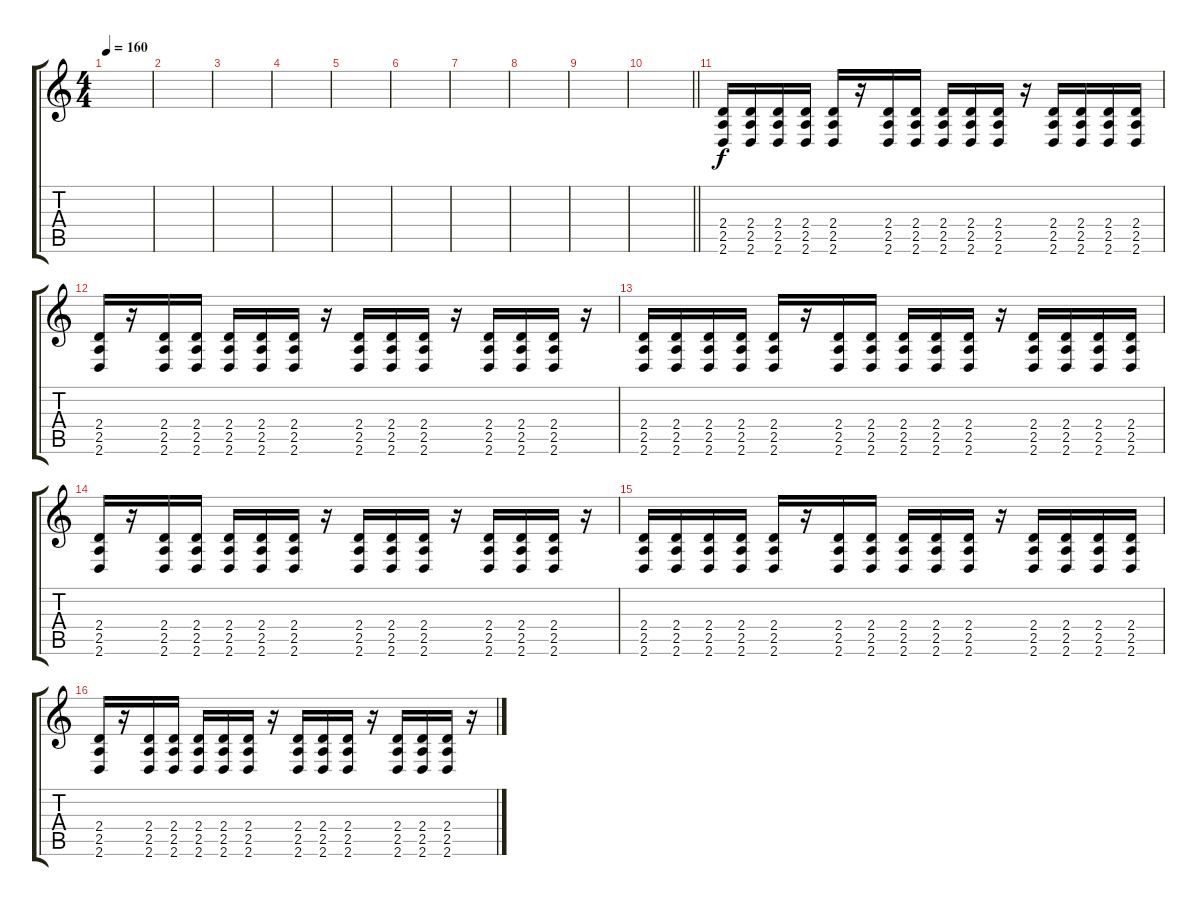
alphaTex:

\track "" {instrument distortionguitar}
\staff {score tabs}
\tuning (D4 A3 F3 C3 G2 C2) {hide}
\ts (4 4)
\tempo 160
\clef g2
\ks c
|
|
|
|
|
|
|
|
|
\barLineRight lightlight
|
(2.4 2.5 2.6).16 (2.4 2.5 2.6).16 (2.4 2.5 2.6).16 (2.4 2.5 2.6).16 (2.4 2.5 2.6).16 r.16 (2.4 2.5 2.6).16 (2.4 2.5 2.6).16 (2.4 2.5 2.6).16 (2.4 2.5 2.6).16 (2.4 2.5 2.6).16 r.16 (2.4 2.5 2.6).16 (2.4 2.5 2.6).16 (2.4 2.5 2.6).16 (2.4 2.5 2.6).16 |
(2.4 2.5 2.6).16 r.16 (2.4 2.5 2.6).16 (2.4 2.5 2.6).16 (2.4 2.5 2.6).16 (2.4 2.5 2.6).16 (2.4 2.5 2.6).16 r.16 (2.4 2.5 2.6).16 (2.4 2.5 2.6).16 (2.4 2.5 2.6).16 r.16 (2.4 2.5 2.6).16 (2.4 2.5 2.6).16 (2.4 2.5 2.6).16 r.16 |
(2.4 2.5 2.6).16 (2.4 2.5 2.6).16 (2.4 2.5 2.6).16 (2.4 2.5 2.6).16 (2.4 2.5 2.6).16 r.16 (2.4 2.5 2.6).16 (2.4 2.5 2.6).16 (2.4 2.5 2.6).16 (2.4 2.5 2.6).16 (2.4 2.5 2.6).16 r.16 (2.4 2.5 2.6).16 (2.4 2.5 2.6).16 (2.4 2.5 2.6).16 (2.4 2.5 2.6).16 |
(2.4 2.5 2.6).16 r.16 (2.4 2.5 2.6).16 (2.4 2.5 2.6).16 (2.4 2.5 2.6).16 (2.4 2.5 2.6).16 (2.4 2.5 2.6).16 r.16 (2.4 2.5 2.6).16 (2.4 2.5 2.6).16 (2.4 2.5 2.6).16 r.16 (2.4 2.5 2.6).16 (2.4 2.5 2.6).16 (2.4 2.5 2.6).16 r.16 |
(2.4 2.5 2.6).16 (2.4 2.5 2.6).16 (2.4 2.5 2.6).16 (2.4 2.5 2.6).16 (2.4 2.5 2.6).16 r.16 (2.4 2.5 2.6).16 (2.4 2.5 2.6).16 (2.4 2.5 2.6).16 (2.4 2.5 2.6).16 (2.4 2.5 2.6).16 r.16 (2.4 2.5 2.6).16 (2.4 2.5 2.6).16 (2.4 2.5 2.6).16 (2.4 2.5 2.6).16 |
(2.4 2.5 2.6).16 r.16 (2.4 2.5 2.6).16 (2.4 2.5 2.6).16 (2.4 2.5 2.6).16 (2.4 2.5 2.6).16 (2.4 2.5 2.6).16 r.16 (2.4 2.5 2.6).16 (2.4 2.5 2.6).16 (2.4 2.5 2.6).16 r.16 (2.4 2.5 2.6).16 (2.4 2.5 2.6).16 (2.4 2.5 2.6).16 r.16
